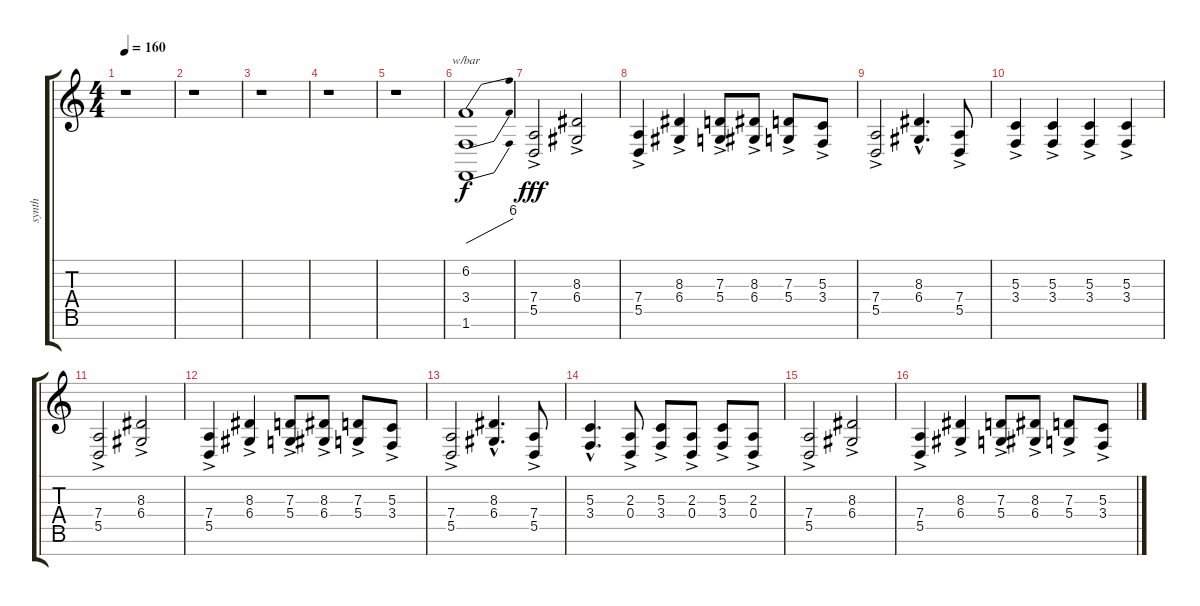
\track ("synth" "synth") {instrument pad6metallic}
\staff {score tabs}
\tuning (E4 B3 G3 D3 A2 E2 B1) {hide}
\ts (4 4)
\tempo 160
\clef g2
\ks c
r.1{dy fff} |
r.1 |
r.1 |
r.1 |
r.1 |
(6.2 3.4 1.6).1{tbe (dive default 0 0 60 24) dy f volume 12 instrument lead2sawtooth} |
(7.4{ac} 5.5{ac}).2{dy fff volume 13 instrument pad6metallic} (8.3{ac} 6.4{ac}).2 |
(7.4{ac} 5.5{ac}).4 (8.3{ac} 6.4{ac}).4 (7.3{ac} 5.4{ac}).8 (8.3{ac} 6.4{ac}).8 (7.3{ac} 5.4{ac}).8 (5.3{ac} 3.4{ac}).8 |
(7.4{ac} 5.5{ac}).2 (8.3{hac} 6.4{hac}).4{d} (7.4{ac} 5.5{ac}).8 |
(5.3{ac} 3.4{ac}).4 (5.3{ac} 3.4{ac}).4 (5.3{ac} 3.4{ac}).4 (5.3{ac} 3.4{ac}).4 |
(7.4{ac} 5.5{ac}).2 (8.3{ac} 6.4{ac}).2 |
(7.4{ac} 5.5{ac}).4 (8.3{ac} 6.4{ac}).4 (7.3{ac} 5.4{ac}).8 (8.3{ac} 6.4{ac}).8 (7.3{ac} 5.4{ac}).8 (5.3{ac} 3.4{ac}).8 |
(7.4{ac} 5.5{ac}).2 (8.3{hac} 6.4{hac}).4{d} (7.4{ac} 5.5{ac}).8 |
(5.3{hac} 3.4{hac}).4{d} (2.3 0.4{ac}).8 (5.3{ac} 3.4{ac}).8 (2.3{ac} 0.4{ac}).8 (5.3{ac} 3.4{ac}).8 (2.3{ac} 0.4{ac}).8 |
(7.4{ac} 5.5{ac}).2 (8.3{ac} 6.4{ac}).2 |
(7.4{ac} 5.5{ac}).4 (8.3{ac} 6.4{ac}).4 (7.3{ac} 5.4{ac}).8 (8.3{ac} 6.4{ac}).8 (7.3{ac} 5.4{ac}).8 (5.3{ac} 3.4{ac}).8
